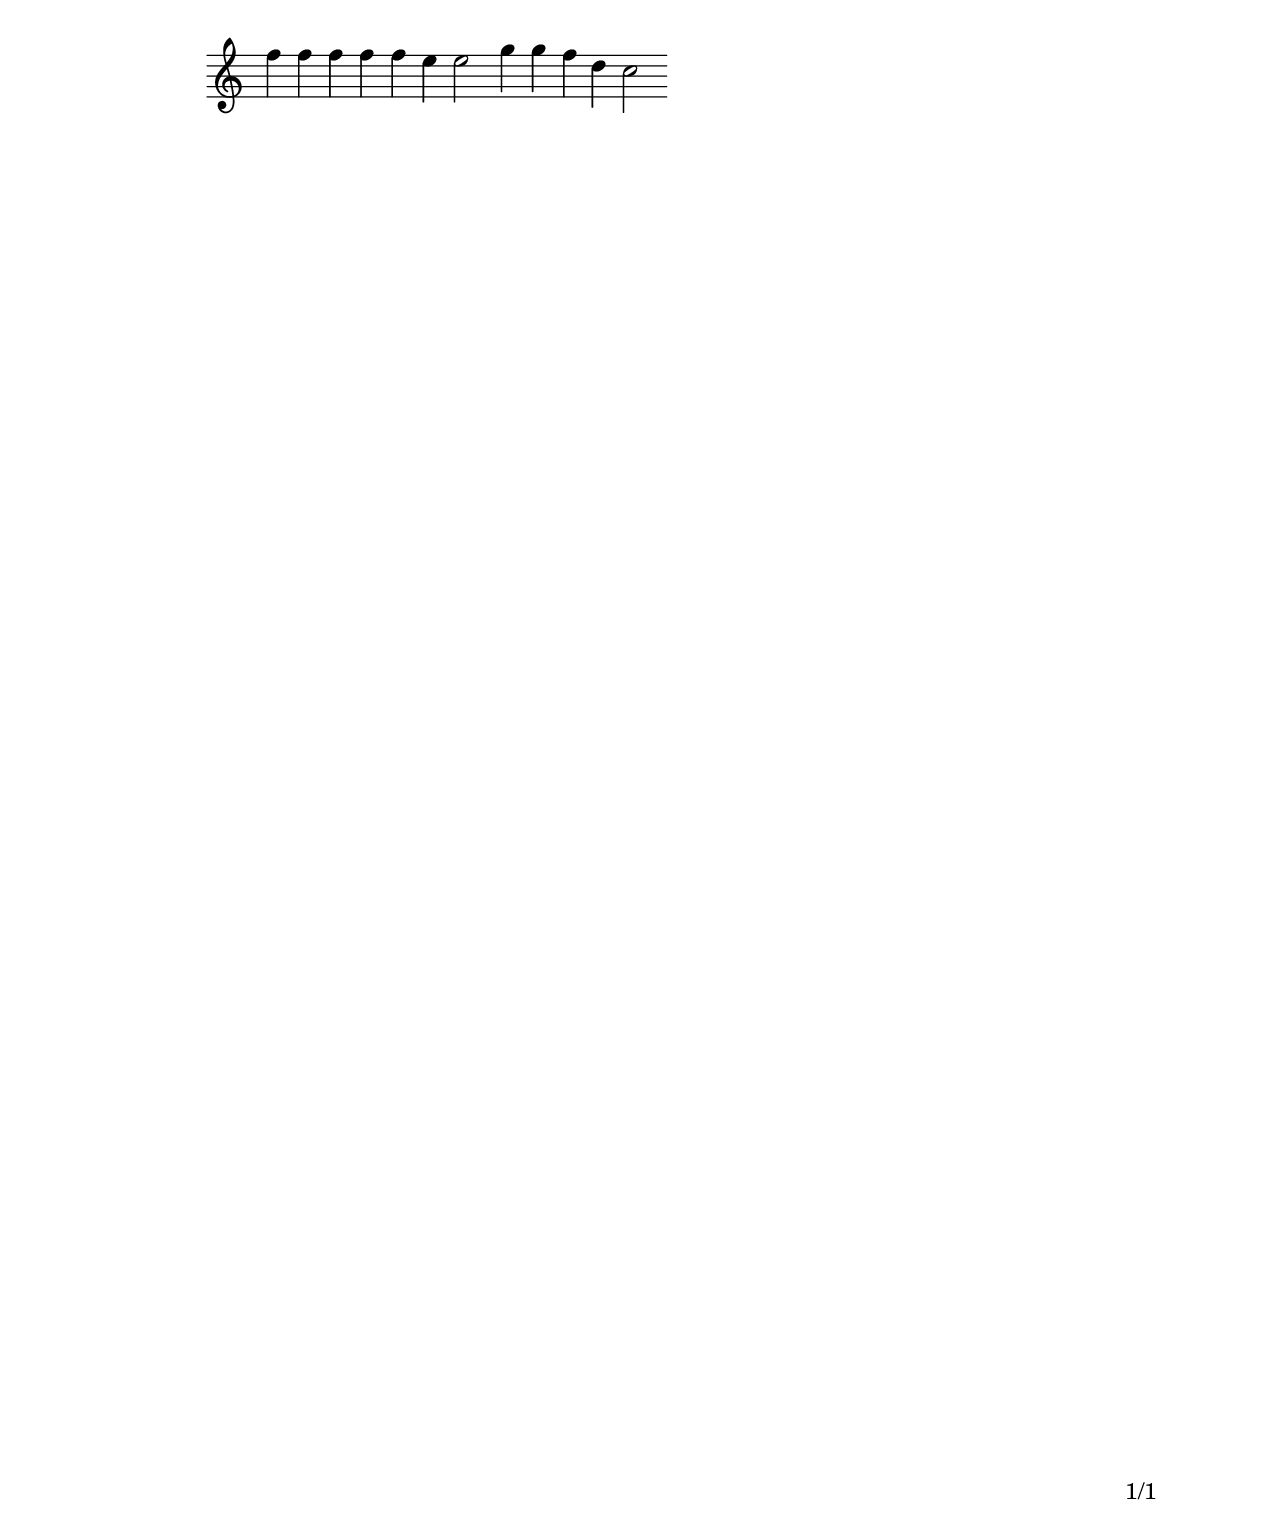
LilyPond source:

\version "2.24.3"
\include "../settings.v1.ly"

\paper {
  total-page = 1
}

\score {
  \new Staff {
    \set Score.tempoHideNote = ##t
    \override Staff.TimeSignature.stencil = ##f

    \tempo 4 = 96
    \clef treble
    \key c \major
    
    \cadenzaOn f''4 f''4 f''4 f''4 f''4 e''4 e''2 g''4 g''4 f''4 d''4 c''2 \cadenzaOff
  }
  \layout {}
  \midi {}
}